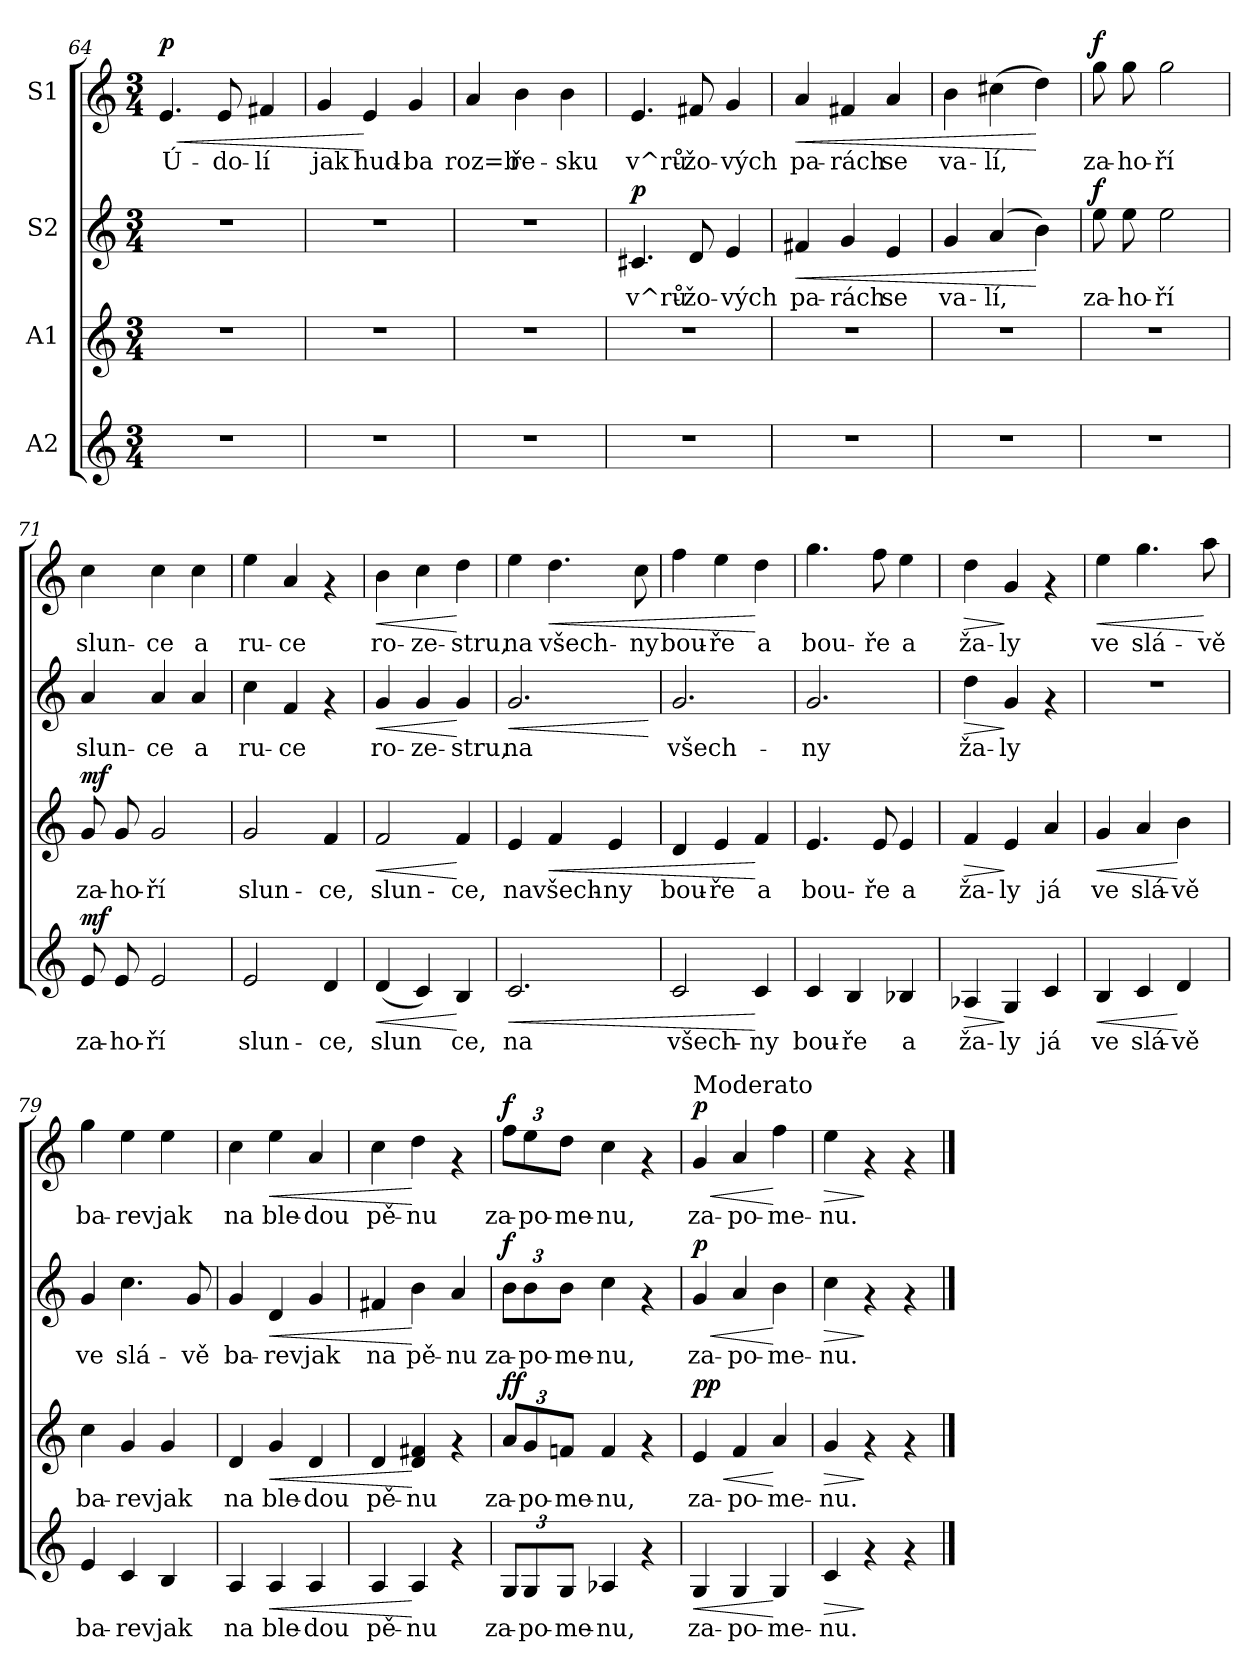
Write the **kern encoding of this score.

**kern	**text	**dynam	**kern	**text	**dynam	**kern	**text	**dynam	**kern	**text	**dynam
*part4	*part4	*part4	*part3	*part3	*part3	*part2	*part2	*part2	*part1	*part1	*part1
*staff4	*staff4	*staff4	*staff3	*staff3	*staff3	*staff2	*staff2	*staff2	*staff1	*staff1	*staff1
*I"A2	*	*	*I"A1	*	*	*I"S2	*	*	*I"S1	*	*
*clefG2	*	*	*clefG2	*	*	*clefG2	*	*	*clefG2	*	*
*k[]	*	*	*k[]	*	*	*k[]	*	*	*k[]	*	*
*C:	*	*	*C:	*	*	*C:	*	*	*C:	*	*
*M3/4	*	*	*M3/4	*	*	*M3/4	*	*	*M3/4	*	*
=64	=64	=64	=64	=64	=64	=64	=64	=64	=64	=64	=64
!	!	!	!	!	!	!	!	!	!	!LO:LY:b:rj	!LO:HP:b
!	!	!	!	!	!	!	!	!	!	!	!LO:DY:n=1:a
2.r	.	.	2.r	.	.	2.r	.	.	4.e/	Ú-	< p
!	!	!	!	!	!	!	!	!	!	!LO:LY:b:rj	!
.	.	.	.	.	.	.	.	.	8e/	-do-	.
!	!	!	!	!	!	!	!	!	!	!LO:LY:b:rj	!
.	.	.	.	.	.	.	.	.	4f#X/	-lí	.
=65	=65	=65	=65	=65	=65	=65	=65	=65	=65	=65	=65
!	!	!	!	!	!	!	!	!	!	!LO:LY:b:rj	!
2.r	.	.	2.r	.	.	2.r	.	.	4g/	jak	.
!	!	!	!	!	!	!	!	!	!	!LO:LY:b:rj	!
.	.	.	.	.	.	.	.	.	4e/	hud-	[
!	!	!	!	!	!	!	!	!	!	!LO:LY:b:rj	!
.	.	.	.	.	.	.	.	.	4g/	-ba	.
!!LO:PB:g=z
=66	=66	=66	=66	=66	=66	=66	=66	=66	=66	=66	=66
!	!	!	!	!	!	!	!	!	!	!LO:LY:b:rj	!
2.r	.	.	2.r	.	.	2.r	.	.	4a/	roz=b	.
!	!	!	!	!	!	!	!	!	!	!LO:LY:b:rj	!
.	.	.	.	.	.	.	.	.	4b\	ře-	.
!	!	!	!	!	!	!	!	!	!	!LO:LY:b:rj	!
.	.	.	.	.	.	.	.	.	4b\	-sku	.
=67	=67	=67	=67	=67	=67	=67	=67	=67	=67	=67	=67
!	!	!	!	!	!	!	!LO:LY:b:rj	!LO:DY:a	!	!LO:LY:b:rj	!
2.r	.	.	2.r	.	.	4.c#X/	v^rů-	p	4.e/	v^rů-	.
!	!	!	!	!	!	!	!LO:LY:b:rj	!	!	!LO:LY:b:rj	!
.	.	.	.	.	.	8d/	-žo-	.	8f#X/	-žo-	.
!	!	!	!	!	!	!	!LO:LY:b:rj	!	!	!LO:LY:b:rj	!
.	.	.	.	.	.	4e/	-vých	.	4g/	-vých	.
=68	=68	=68	=68	=68	=68	=68	=68	=68	=68	=68	=68
!	!	!	!	!	!	!	!LO:LY:b:rj	!LO:HP:b	!	!LO:LY:b:rj	!LO:HP:b
2.r	.	.	2.r	.	.	4f#X/	pa-	<	4a/	pa-	<
!	!	!	!	!	!	!	!LO:LY:b:rj	!	!	!LO:LY:b:rj	!
.	.	.	.	.	.	4g/	-rách	.	4f#X/	-rách	.
!	!	!	!	!	!	!	!LO:LY:b:rj	!	!	!LO:LY:b:rj	!
.	.	.	.	.	.	4e/	se	.	4a/	se	.
=69	=69	=69	=69	=69	=69	=69	=69	=69	=69	=69	=69
!	!	!	!	!	!	!	!LO:LY:b:rj	!	!	!LO:LY:b:rj	!
2.r	.	.	2.r	.	.	4g/	va-	.	4b\	va-	.
!	!	!	!	!	!	!	!LO:LY:b:rj	!	!	!LO:LY:b:rj	!
.	.	.	.	.	.	(>4a/	-lí,	.	(>4cc#X\	-lí,	.
!	!	!	!	!	!	!	!LO:LY:b:rj	!	!	!LO:LY:b:rj	!
.	.	.	.	.	.	4b\)	.	[	4dd\)	.	[
=70	=70	=70	=70	=70	=70	=70	=70	=70	=70	=70	=70
!	!	!	!	!	!	!	!LO:LY:b:rj	!LO:DY:a	!	!LO:LY:b:rj	!LO:DY:a
2.r	.	.	2.r	.	.	8ee\	za-	f	8gg\	za-	f
!	!	!	!	!	!	!	!LO:LY:b:rj	!	!	!LO:LY:b:rj	!
.	.	.	.	.	.	8ee\	-ho-	.	8gg\	-ho-	.
!	!	!	!	!	!	!	!LO:LY:b:rj	!	!	!LO:LY:b:rj	!
.	.	.	.	.	.	2ee\	-ří	.	2gg\	-ří	.
=71	=71	=71	=71	=71	=71	=71	=71	=71	=71	=71	=71
!	!LO:LY:b:rj	!LO:DY:a	!	!LO:LY:b:rj	!LO:DY:a	!	!LO:LY:b:rj	!	!	!LO:LY:b:rj	!
8e/	za-	mf	8g/	za-	mf	4a/	slun-	.	4cc\	slun-	.
!	!LO:LY:b:rj	!	!	!LO:LY:b:rj	!	!	!	!	!	!	!
8e/	-ho-	.	8g/	-ho-	.	.	.	.	.	.	.
!	!LO:LY:b:rj	!	!	!LO:LY:b:rj	!	!	!LO:LY:b:rj	!	!	!LO:LY:b:rj	!
2e/	-ří	.	2g/	-ří	.	4a/	-ce	.	4cc\	-ce	.
!	!	!	!	!	!	!	!LO:LY:b:rj	!	!	!LO:LY:b:rj	!
.	.	.	.	.	.	4a/	a	.	4cc\	a	.
=72	=72	=72	=72	=72	=72	=72	=72	=72	=72	=72	=72
!	!LO:LY:b:rj	!	!	!LO:LY:b:rj	!	!	!LO:LY:b:rj	!	!	!LO:LY:b:rj	!
2e/	slun-	.	2g/	slun-	.	4cc\	ru-	.	4ee\	ru-	.
!	!	!	!	!	!	!	!LO:LY:b:rj	!	!	!LO:LY:b:rj	!
.	.	.	.	.	.	4f/	-ce	.	4a/	-ce	.
!	!LO:LY:b:rj	!	!	!LO:LY:b:rj	!	!	!	!	!	!	!
4d/	-ce,	.	4f/	-ce,	.	4rf	.	.	4rf	.	.
!!LO:LB:g=z
=73	=73	=73	=73	=73	=73	=73	=73	=73	=73	=73	=73
!	!LO:LY:b:rj	!LO:HP:b	!	!LO:LY:b:rj	!LO:HP:b	!	!LO:LY:b:rj	!LO:HP:b	!	!LO:LY:b:rj	!LO:HP:b
(<4d/	slun-	<	2f/	slun-	<	4g/	ro-	<	4b\	ro-	<
!	!LO:LY:b:rj	!	!	!	!	!	!LO:LY:b:rj	!	!	!LO:LY:b:rj	!
4c/)	--	.	.	.	.	4g/	-ze-	.	4cc\	-ze-	.
!	!LO:LY:b:rj	!	!	!LO:LY:b:rj	!	!	!LO:LY:b:rj	!	!	!LO:LY:b:rj	!
4B/	-ce,	[	4f/	-ce,	[	4g/	-stru,	[	4dd\	-stru,	[
=74	=74	=74	=74	=74	=74	=74	=74	=74	=74	=74	=74
!	!LO:LY:b:rj	!LO:HP:b	!	!LO:LY:b:rj	!	!	!LO:LY:b:rj	!LO:HP:b	!	!LO:LY:b:rj	!
2.c/	na	<	4e/	na	.	2.g/	na	<	4ee\	na	.
!	!	!	!	!LO:LY:b:rj	!LO:HP:b	!	!	!	!	!LO:LY:b:rj	!LO:HP:b
.	.	.	4f/	všech-	<	.	.	.	4.dd\	všech-	<
!	!	!	!	!LO:LY:b:rj	!	!	!	!	!	!	!
.	.	.	4e/	-ny	.	.	.	.	.	.	.
!	!	!	!	!	!	!	!	!	!	!LO:LY:b:rj	!
.	.	.	.	.	.	.	.	.	8cc\	-ny	.
.	.	.	.	.	.	.	.	[	.	.	.
=75	=75	=75	=75	=75	=75	=75	=75	=75	=75	=75	=75
!	!LO:LY:b:rj	!	!	!LO:LY:b:rj	!	!	!LO:LY:b:rj	!	!	!LO:LY:b:rj	!
2c/	všech-	.	4d/	bou-	.	2.g/	všech-	.	4ff\	bou-	.
!	!	!	!	!LO:LY:b:rj	!	!	!	!	!	!LO:LY:b:rj	!
.	.	.	4e/	-ře	.	.	.	.	4ee\	-ře	.
!	!LO:LY:b:rj	!	!	!LO:LY:b:rj	!	!	!	!	!	!LO:LY:b:rj	!
4c/	-ny	[	4f/	a	[	.	.	.	4dd\	a	[
=76	=76	=76	=76	=76	=76	=76	=76	=76	=76	=76	=76
!	!LO:LY:b:rj	!	!	!LO:LY:b:rj	!	!	!LO:LY:b:rj	!	!	!LO:LY:b:rj	!
4c/	bou-	.	4.e/	bou-	.	2.g/	-ny	.	4.gg\	bou-	.
!	!LO:LY:b:rj	!	!	!	!	!	!	!	!	!	!
4B/	-ře	.	.	.	.	.	.	.	.	.	.
!	!	!	!	!LO:LY:b:rj	!	!	!	!	!	!LO:LY:b:rj	!
.	.	.	8e/	-ře	.	.	.	.	8ff\	-ře	.
!	!LO:LY:b:rj	!	!	!LO:LY:b:rj	!	!	!	!	!	!LO:LY:b:rj	!
4B-X/	a	.	4e/	a	.	.	.	.	4ee\	a	.
=77	=77	=77	=77	=77	=77	=77	=77	=77	=77	=77	=77
!	!LO:LY:b:rj	!LO:HP:b	!	!LO:LY:b:rj	!LO:HP:b	!	!LO:LY:b:rj	!LO:HP:b	!	!LO:LY:b:rj	!LO:HP:b
4A-X/	ža-	>	4f/	ža-	>	4dd\	ža-	>	4dd\	ža-	>
!	!LO:LY:b:rj	!	!	!LO:LY:b:rj	!	!	!LO:LY:b:rj	!	!	!LO:LY:b:rj	!
4G/	-ly	]	4e/	-ly	]	4g/	-ly	]	4g/	-ly	]
!	!LO:LY:b:rj	!	!	!LO:LY:b:rj	!	!	!	!	!	!	!
4c/	já	.	4a/	já	.	4rf	.	.	4rf	.	.
=78	=78	=78	=78	=78	=78	=78	=78	=78	=78	=78	=78
!	!LO:LY:b:rj	!LO:HP:b	!	!LO:LY:b:rj	!LO:HP:b	!	!	!	!	!LO:LY:b:rj	!LO:HP:b
4B/	ve	<	4g/	ve	<	2.r	.	.	4ee\	ve	<
!	!LO:LY:b:rj	!	!	!LO:LY:b:rj	!	!	!	!	!	!LO:LY:b:rj	!
4c/	slá-	.	4a/	slá-	.	.	.	.	4.gg\	slá-	.
!	!LO:LY:b:rj	!	!	!LO:LY:b:rj	!	!	!	!	!	!	!
4d/	-vě	[	4b\	-vě	[	.	.	.	.	.	.
!	!	!	!	!	!	!	!	!	!	!LO:LY:b:rj	!
.	.	.	.	.	.	.	.	.	8aa\	-vě	[
!!LO:PB:g=z
=79	=79	=79	=79	=79	=79	=79	=79	=79	=79	=79	=79
!	!LO:LY:b:rj	!	!	!LO:LY:b:rj	!	!	!LO:LY:b:rj	!	!	!LO:LY:b:rj	!
4e/	ba-	.	4cc\	ba-	.	4g/	ve	.	4gg\	ba-	.
!	!LO:LY:b:rj	!	!	!LO:LY:b:rj	!	!	!LO:LY:b:rj	!	!	!LO:LY:b:rj	!
4c/	-rev	.	4g/	-rev	.	4.cc\	slá-	.	4ee\	-rev	.
!	!LO:LY:b:rj	!	!	!LO:LY:b:rj	!	!	!	!	!	!LO:LY:b:rj	!
4B/	jak	.	4g/	jak	.	.	.	.	4ee\	jak	.
!	!	!	!	!	!	!	!LO:LY:b:rj	!	!	!	!
.	.	.	.	.	.	8g/	-vě	.	.	.	.
=80	=80	=80	=80	=80	=80	=80	=80	=80	=80	=80	=80
!	!LO:LY:b:rj	!	!	!LO:LY:b:rj	!	!	!LO:LY:b:rj	!	!	!LO:LY:b:rj	!
4A/	na	.	4d/	na	.	4g/	ba-	.	4cc\	na	.
!	!LO:LY:b:rj	!LO:HP:b	!	!LO:LY:b:rj	!LO:HP:b	!	!LO:LY:b:rj	!LO:HP:b	!	!LO:LY:b:rj	!LO:HP:b
4A/	ble-	<	4g/	ble-	<	4d/	-rev	<	4ee\	ble-	<
!	!LO:LY:b:rj	!	!	!LO:LY:b:rj	!	!	!LO:LY:b:rj	!	!	!LO:LY:b:rj	!
4A/	-dou	.	4d/	-dou	.	4g/	jak	.	4a/	-dou	.
=81	=81	=81	=81	=81	=81	=81	=81	=81	=81	=81	=81
!	!LO:LY:b:rj	!	!	!LO:LY:b:rj	!	!	!LO:LY:b:rj	!	!	!LO:LY:b:rj	!
4A/	pě-	.	4d/	pě-	.	4f#X/	na	.	4cc\	pě-	.
!	!LO:LY:b:rj	!	!	!LO:LY:b:rj	!	!	!LO:LY:b:rj	!	!	!LO:LY:b:rj	!
4A/	-nu	[	4f#X/ 4d/	-nu	[	4b\	pě-	[	4dd\	-nu	[
!	!	!	!	!	!	!	!LO:LY:b:rj	!	!	!	!
4rf	.	.	4rf	.	.	4a/	-nu	.	4rf	.	.
=82	=82	=82	=82	=82	=82	=82	=82	=82	=82	=82	=82
!	!LO:LY:b:rj	!	!	!LO:LY:b:rj	!LO:DY:a	!	!LO:LY:b:rj	!	!	!LO:LY:b:rj	!
!	!	!	!	!	!LO:DY:n=1:b	!	!	!LO:DY:a	!	!	!LO:DY:a
12G/L	za-	.	12a/L	za-	f f	12b\L	za-	f	12ff\L	za-	f
!	!LO:LY:b:rj	!	!	!LO:LY:b:rj	!	!	!LO:LY:b:rj	!	!	!LO:LY:b:rj	!
12G/	-po-	.	12g/	-po-	.	12b\	-po-	.	12ee\	-po-	.
!	!LO:LY:b:rj	!	!	!LO:LY:b:rj	!	!	!LO:LY:b:rj	!	!	!LO:LY:b:rj	!
12G/J	-me-	.	12fn/J	-me-	.	12b\J	-me-	.	12dd\J	-me-	.
!	!LO:LY:b:rj	!	!	!LO:LY:b:rj	!	!	!LO:LY:b:rj	!	!	!LO:LY:b:rj	!
4A-X/	-nu,	.	4f/	-nu,	.	4cc\	-nu,	.	4cc\	-nu,	.
4rf	.	.	4rf	.	.	4rf	.	.	4rf	.	.
=83	=83	=83	=83	=83	=83	=83	=83	=83	=83	=83	=83
!	!	!	!	!	!	!	!	!	!LO:TX:a:t=Moderato	!	!
!	!LO:LY:b:rj	!LO:HP:b	!	!LO:LY:b:rj	!LO:HP:b	!	!LO:LY:b:rj	!LO:HP:b	!	!LO:LY:b:rj	!LO:HP:b
!	!	!	!	!	!LO:DY:n=1:a	!	!	!	!	!	!
!	!	!	!	!	!LO:DY:n=2:b	!	!	!LO:DY:n=1:a	!	!	!LO:DY:n=1:a
4G/	za-	<	4e/	za-	< p p	4g/	za-	< p	4g/	za-	< p
!	!LO:LY:b:rj	!	!	!LO:LY:b:rj	!	!	!LO:LY:b:rj	!	!	!LO:LY:b:rj	!
4G/	-po-	.	4f/	-po-	.	4a/	-po-	.	4a/	-po-	.
!	!LO:LY:b:rj	!	!	!LO:LY:b:rj	!	!	!LO:LY:b:rj	!	!	!LO:LY:b:rj	!
4G/	-me-	[	4a/	-me-	[	4b\	-me-	[	4ff\	-me-	[
=84	=84	=84	=84	=84	=84	=84	=84	=84	=84	=84	=84
!	!LO:LY:b:rj	!LO:HP:b	!	!LO:LY:b:rj	!LO:HP:b	!	!LO:LY:b:rj	!LO:HP:b	!	!LO:LY:b:rj	!LO:HP:b
4c/	-nu.	>	4g/	-nu.	>	4cc\	-nu.	>	4ee\	-nu.	>
4rf	.	]	4rf	.	]	4rf	.	]	4rf	.	]
4rf	.	.	4rf	.	.	4rf	.	.	4rf	.	.
==	==	==	==	==	==	==	==	==	==	==	==
*-	*-	*-	*-	*-	*-	*-	*-	*-	*-	*-	*-
